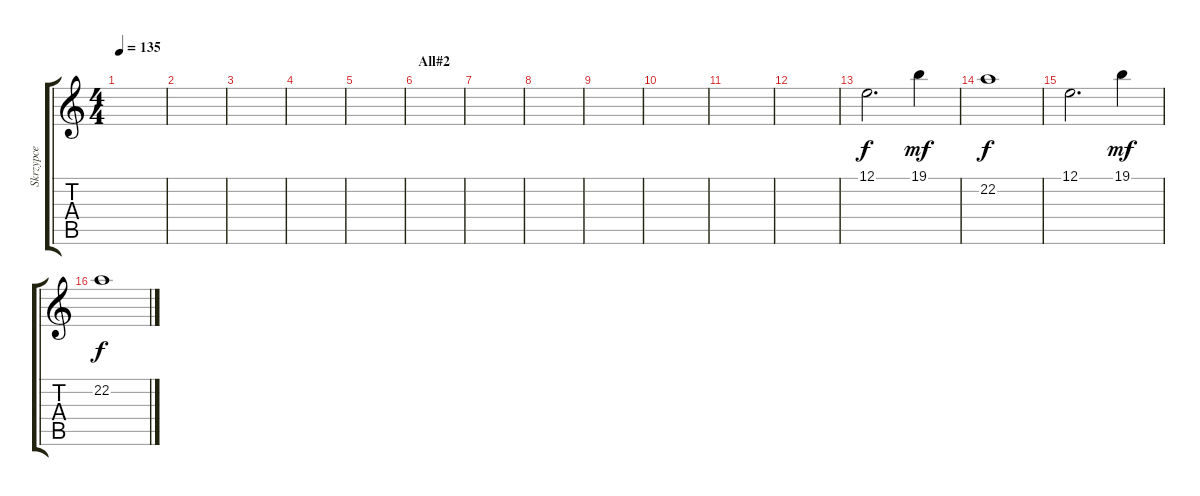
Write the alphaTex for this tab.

\track ("Skrzypce" "Skrzypce") {instrument stringensemble1}
\staff {score tabs}
\tuning (E4 B3 G3 D3 A2 E2) {hide}
\ts (4 4)
\tempo 135
\clef g2
\ks c
|
|
|
|
|
\section ("" "All#2")
|
|
|
|
|
|
|
12.1.2{d} 19.1.4{dy mf} |
22.2.1{dy f} |
12.1.2{d} 19.1.4{dy mf} |
22.2.1{dy f}
